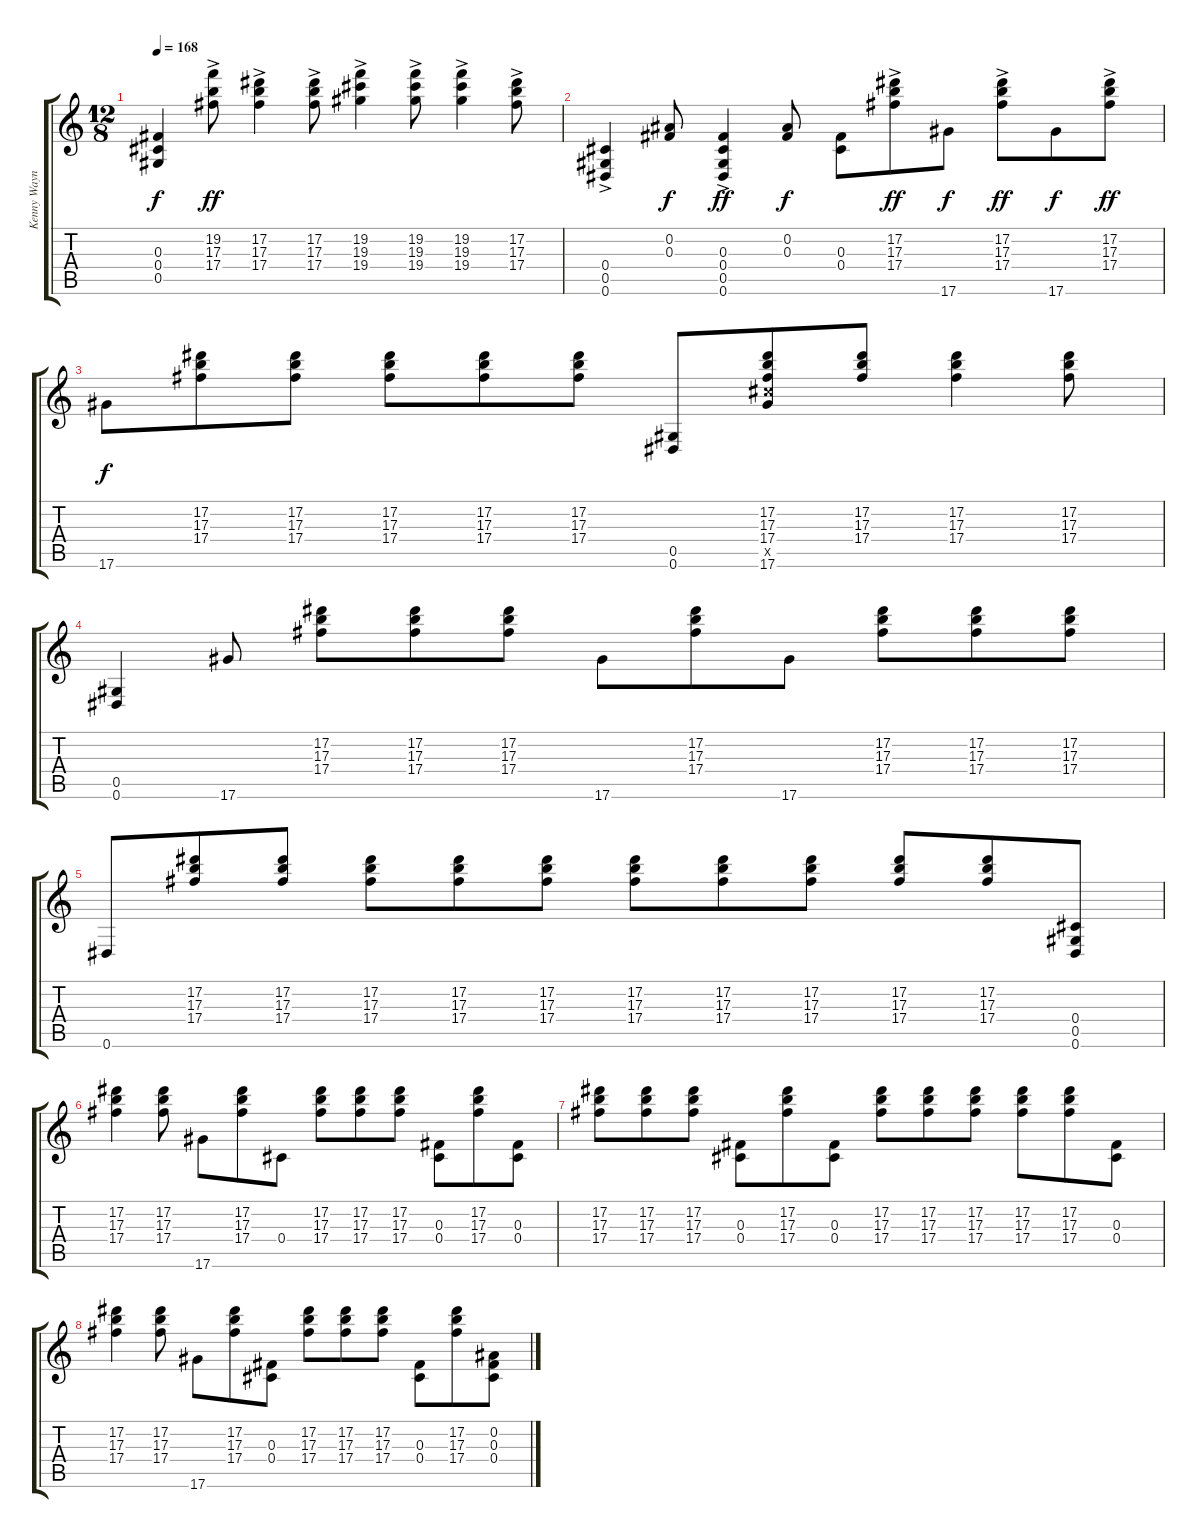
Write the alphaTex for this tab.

\track ("Kenny Wayne Shepherd" "Kenny Wayn") {instrument overdrivenguitar}
\staff {score tabs}
\tuning (Eb4 Bb3 Gb3 Db3 Ab2 Eb2) {hide}
\ts (12 8)
\tempo 168
\clef g2
\ks c
(0.3 0.4 0.5).4{dy f} (19.2{ac} 17.3{ac} 17.4{ac}).8{dy ff} (17.2{ac} 17.3{ac} 17.4{ac}).4 (17.2{ac} 17.3{ac} 17.4{ac}).8 (19.2{ac} 19.3{ac} 19.4{ac}).4 (19.2{ac} 19.3{ac} 19.4{ac}).8 (19.2{ac} 19.3{ac} 19.4{ac}).4 (17.2{ac} 17.3{ac} 17.4{ac}).8 |
(0.4{ac} 0.5{ac} 0.6{ac}).4 (0.2 0.3).8{dy f} (0.3{ac} 0.4{ac} 0.5{ac} 0.6{ac}).4{dy ff} (0.2 0.3).8{dy f} (0.3 0.4).8 (17.2{ac} 17.3{ac} 17.4{ac}).8{dy ff} 17.6.8{dy f} (17.2{ac} 17.3{ac} 17.4{ac}).8{dy ff} 17.6.8{dy f} (17.2{ac} 17.3{ac} 17.4{ac}).8{dy ff} |
17.6.8{dy f} (17.2 17.3 17.4).8 (17.2 17.3 17.4).8 (17.2 17.3 17.4).8 (17.2 17.3 17.4).8 (17.2 17.3 17.4).8 (0.5 0.6).8 (17.2 17.3 17.4 17.5{x} 17.6).8 (17.2 17.3 17.4).8 (17.2 17.3 17.4).4 (17.2 17.3 17.4).8 |
(0.5 0.6).4 17.6.8 (17.2 17.3 17.4).8 (17.2 17.3 17.4).8 (17.2 17.3 17.4).8 17.6.8 (17.2 17.3 17.4).8 17.6.8 (17.2 17.3 17.4).8 (17.2 17.3 17.4).8 (17.2 17.3 17.4).8 |
0.6.8 (17.2 17.3 17.4).8 (17.2 17.3 17.4).8 (17.2 17.3 17.4).8 (17.2 17.3 17.4).8 (17.2 17.3 17.4).8 (17.2 17.3 17.4).8 (17.2 17.3 17.4).8 (17.2 17.3 17.4).8 (17.2 17.3 17.4).8 (17.2 17.3 17.4).8 (0.4 0.5 0.6).8 |
(17.2 17.3 17.4).4 (17.2 17.3 17.4).8 17.6.8 (17.2 17.3 17.4).8 0.4.8 (17.2 17.3 17.4).8 (17.2 17.3 17.4).8 (17.2 17.3 17.4).8 (0.3 0.4).8 (17.2 17.3 17.4).8 (0.3 0.4).8 |
(17.2 17.3 17.4).8 (17.2 17.3 17.4).8 (17.2 17.3 17.4).8 (0.3 0.4).8 (17.2 17.3 17.4).8 (0.3 0.4).8 (17.2 17.3 17.4).8 (17.2 17.3 17.4).8 (17.2 17.3 17.4).8 (17.2 17.3 17.4).8 (17.2 17.3 17.4).8 (0.3 0.4).8 |
(17.2 17.3 17.4).4 (17.2 17.3 17.4).8 17.6.8 (17.2 17.3 17.4).8 (0.3 0.4).8 (17.2 17.3 17.4).8 (17.2 17.3 17.4).8 (17.2 17.3 17.4).8 (0.3 0.4).8 (17.2 17.3 17.4).8 (0.2 0.3 0.4).8
